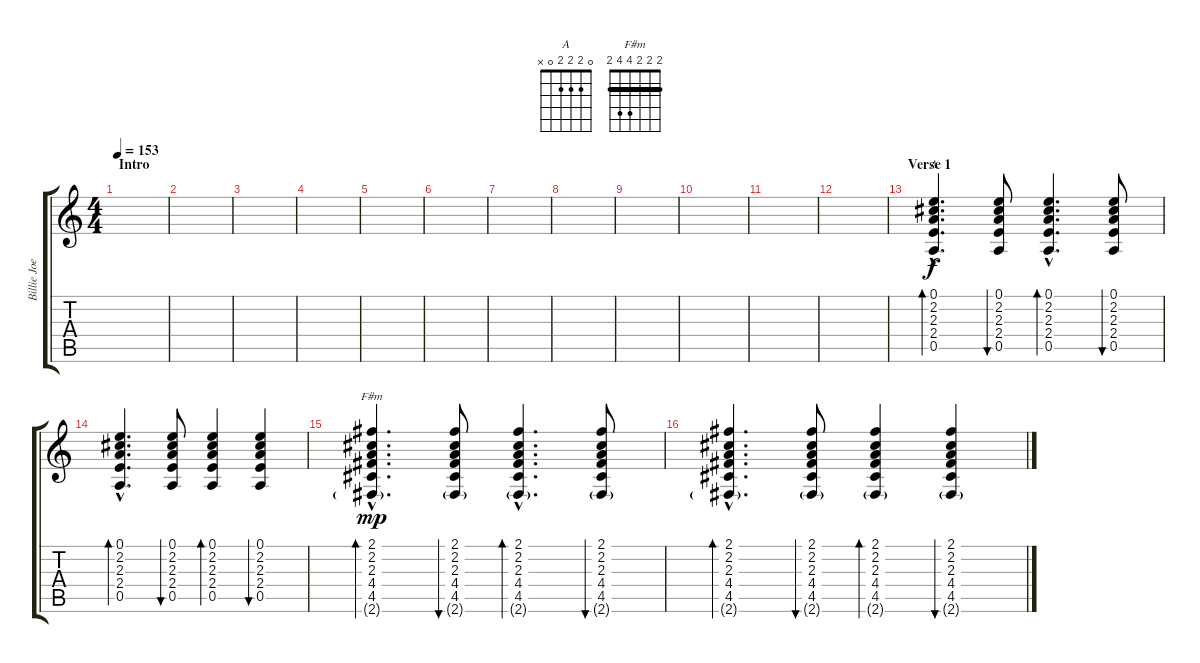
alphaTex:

\track ("Billie Joe Armstrong (Acoustic Guitar 2)" "Billie Joe") {instrument acousticguitarsteel}
\staff {score tabs}
\tuning (E4 B3 G3 D3 A2 E2) {hide}
\chord ("A" 0 2 2 2 0 x)
\chord ("F#m" 2 2 2 4 4 2) {barre 2}
\ts (4 4)
\section ("" "Intro")
\tempo 153
\clef g2
\ks c
|
|
|
|
|
|
|
|
|
|
|
|
\section ("" "Verse 1")
(0.1{hac} 2.2{hac} 2.3{hac} 2.4{hac} 0.5{hac}).4{d bd 60 ch "A"} (0.1 2.2 2.3 2.4 0.5).8{bu 60} (0.1{hac} 2.2{hac} 2.3{hac} 2.4{hac} 0.5{hac}).4{d bd 60} (0.1 2.2 2.3 2.4 0.5).8{bu 60} |
(0.1{hac} 2.2{hac} 2.3{hac} 2.4{hac} 0.5{hac}).4{d bd 60} (0.1 2.2 2.3 2.4 0.5).8{bu 60} (0.1 2.2 2.3 2.4 0.5).4{bd 60} (0.1 2.2 2.3 2.4 0.5).4{bu 60} |
(2.1{hac} 2.2{hac} 2.3{hac} 4.4{hac} 4.5{hac} 2.6{g hac}).4{d bd 60 ch "F#m" dy mp} (2.1 2.2 2.3 4.4 4.5 2.6{g}).8{bu 60} (2.1{hac} 2.2{hac} 2.3{hac} 4.4{hac} 4.5{hac} 2.6{g hac}).4{d bd 60} (2.1 2.2 2.3 4.4 4.5 2.6{g}).8{bu 60} |
(2.1{hac} 2.2{hac} 2.3{hac} 4.4{hac} 4.5{hac} 2.6{g hac}).4{d bd 60} (2.1 2.2 2.3 4.4 4.5 2.6{g}).8{bu 60} (2.1 2.2 2.3 4.4 4.5 2.6{g}).4{bd 60} (2.1 2.2 2.3 4.4 4.5 2.6{g}).4{bu 60}
